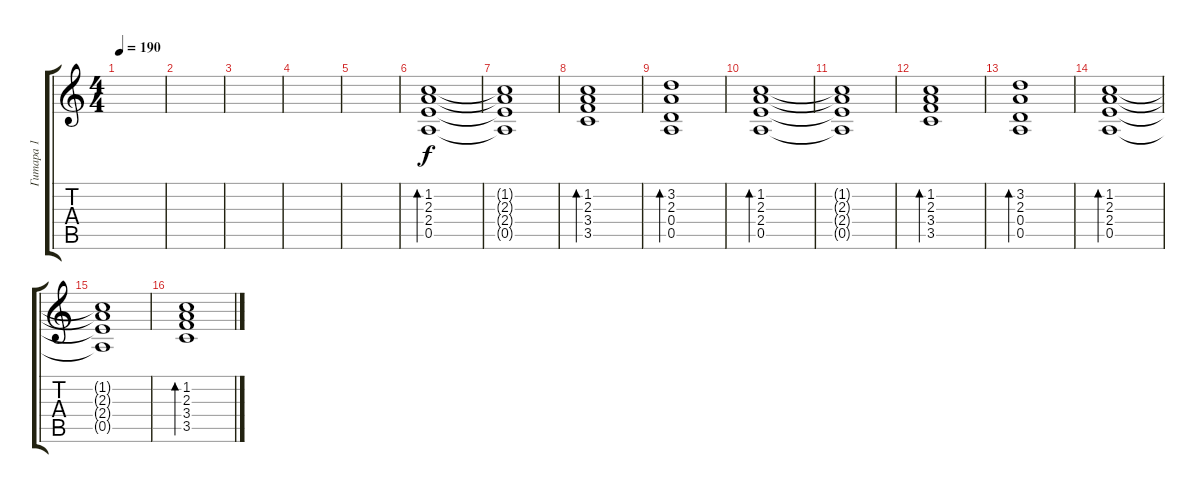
\track ("Гитара 1" "Гитара 1") {instrument distortionguitar}
\staff {score tabs}
\tuning (E4 B3 G3 D3 A2 E2) {hide}
\ts (4 4)
\tempo 190
\clef g2
\ks aminor
|
|
|
|
|
(1.2 2.3 2.4 0.5).1{bd 480} |
(1.2{t} 2.3{t} 2.4{t} 0.5{t}).1 |
(1.2 2.3 3.4 3.5).1{bd 480} |
(3.2 2.3 0.4 0.5).1{bd 480} |
(1.2 2.3 2.4 0.5).1{bd 480} |
(1.2{t} 2.3{t} 2.4{t} 0.5{t}).1 |
(1.2 2.3 3.4 3.5).1{bd 480} |
(3.2 2.3 0.4 0.5).1{bd 480} |
(1.2 2.3 2.4 0.5).1{bd 480} |
(1.2{t} 2.3{t} 2.4{t} 0.5{t}).1 |
(1.2 2.3 3.4 3.5).1{bd 480}
